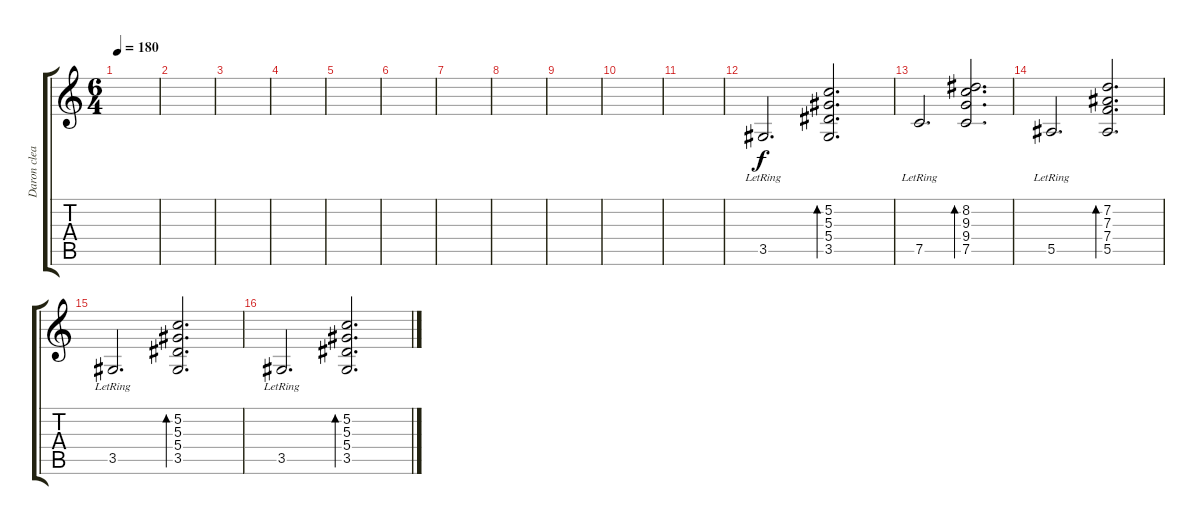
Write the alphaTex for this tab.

\track ("Daron clean" "Daron clea") {instrument electricguitarjazz}
\staff {score tabs}
\tuning (C4 G3 Eb3 Bb2 F2 C2) {hide}
\ts (6 4)
\tempo 180
\clef g2
\ks c
|
|
|
|
|
|
|
|
|
|
|
3.5{lr}.2{d} (5.2 5.3 5.4 3.5).2{d bd 480} |
7.5{lr}.2{d} (8.2 9.3 9.4 7.5).2{d bd 480} |
5.5{lr}.2{d} (7.2 7.3 7.4 5.5).2{d bd 480} |
3.5{lr}.2{d} (5.2 5.3 5.4 3.5).2{d bd 480} |
3.5{lr}.2{d} (5.2 5.3 5.4 3.5).2{d bd 480}
